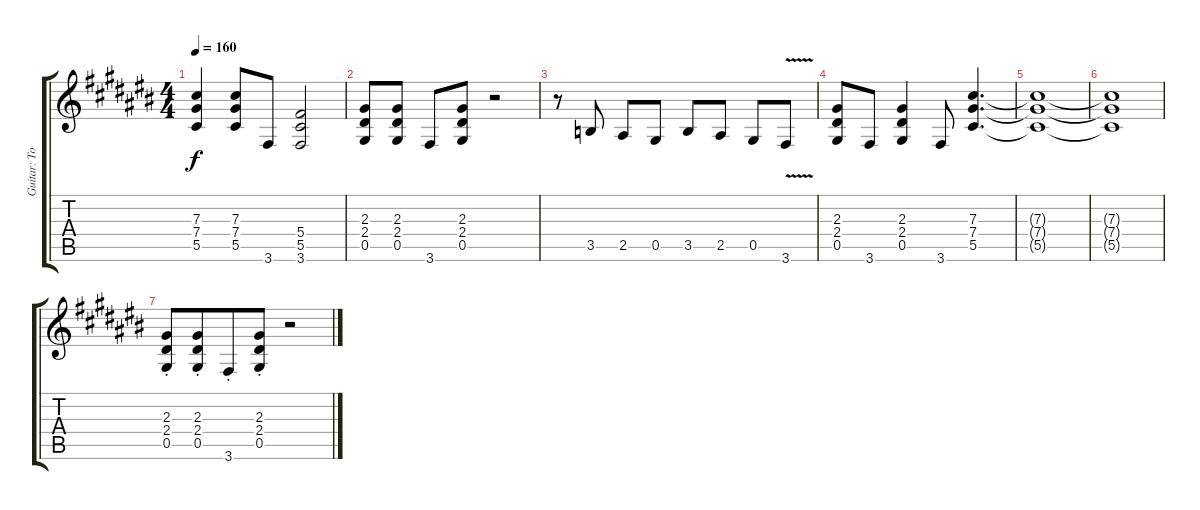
\track ("Guitar: Tony" "Guitar: To") {instrument distortionguitar}
\staff {score tabs}
\tuning (Eb4 Bb3 Gb3 Db3 Ab2 Eb2) {hide}
\ts (4 4)
\tempo 160
\clef g2
\ks c#
(7.3{t} 7.4{t} 5.5{t}).4{dy f} (7.3 7.4 5.5).8 3.6.8 (5.4 5.5 3.6).2 |
(2.3 2.4 0.5).8 (2.3 2.4 0.5).8 3.6.8 (2.3 2.4 0.5).8 r.2 |
r.8 3.5.8 2.5.8 0.5.8 3.5.8 2.5.8 0.5.8 3.6{v}.8 |
(2.3 2.4 0.5).8 3.6.8 (2.3 2.4 0.5).4 3.6.8 (7.3 7.4 5.5).4{d} |
(7.3{t} 7.4{t} 5.5{t}).1 |
(7.3{t} 7.4{t} 5.5{t}).1 |
(2.3{st} 2.4{st} 0.5{st}).8 (2.3{st} 2.4{st} 0.5{st}).8{beam merge} 3.6{st}.8 (2.3{st} 2.4{st} 0.5{st}).8 r.2
